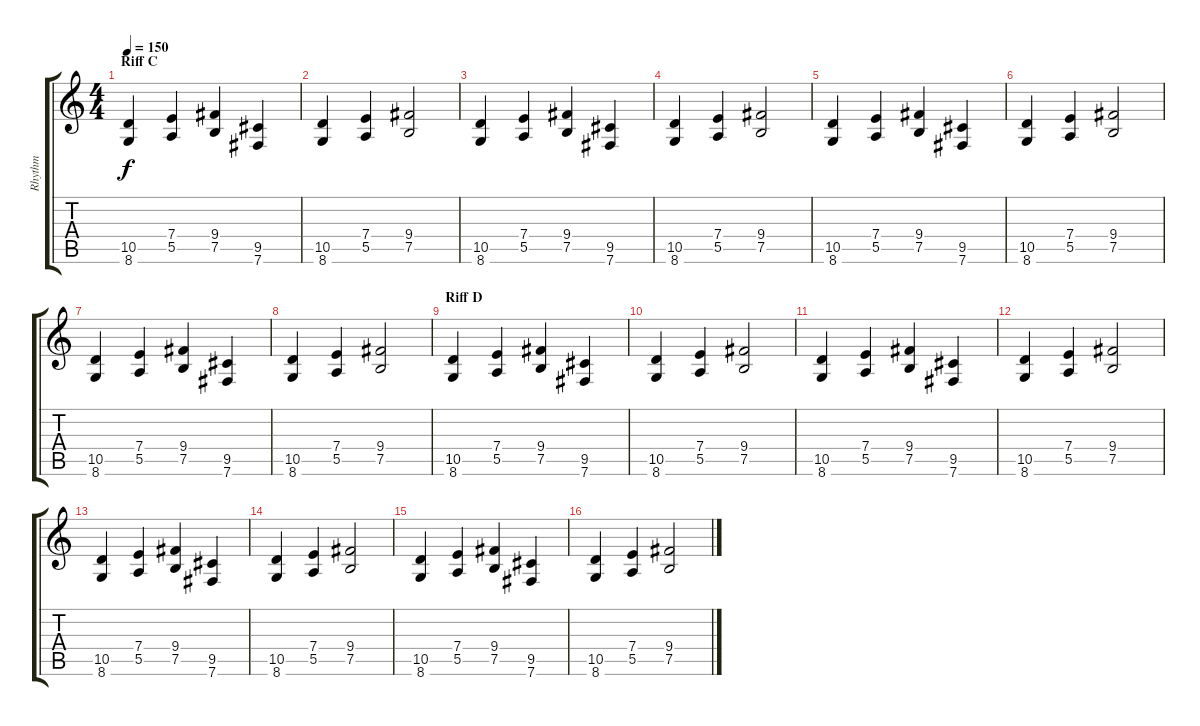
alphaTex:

\track ("Rhythm" "Rhythm") {instrument distortionguitar}
\staff {score tabs}
\tuning (B3 Gb3 D3 A2 E2 B1) {hide}
\ts (4 4)
\section ("" "Riff C")
\tempo 150
\clef g2
\ks c
(10.5 8.6).4{dy f volume 9} (7.4 5.5).4 (9.4 7.5).4 (9.5 7.6).4 |
(10.5 8.6).4 (7.4 5.5).4 (9.4 7.5).2 |
(10.5 8.6).4 (7.4 5.5).4 (9.4 7.5).4 (9.5 7.6).4 |
(10.5 8.6).4 (7.4 5.5).4 (9.4 7.5).2 |
(10.5 8.6).4 (7.4 5.5).4 (9.4 7.5).4 (9.5 7.6).4 |
(10.5 8.6).4 (7.4 5.5).4 (9.4 7.5).2 |
(10.5 8.6).4 (7.4 5.5).4 (9.4 7.5).4 (9.5 7.6).4 |
(10.5 8.6).4 (7.4 5.5).4 (9.4 7.5).2 |
\section ("" "Riff D")
(10.5 8.6).4{volume 9} (7.4 5.5).4 (9.4 7.5).4 (9.5 7.6).4 |
(10.5 8.6).4 (7.4 5.5).4 (9.4 7.5).2 |
(10.5 8.6).4 (7.4 5.5).4 (9.4 7.5).4 (9.5 7.6).4 |
(10.5 8.6).4 (7.4 5.5).4 (9.4 7.5).2 |
(10.5 8.6).4 (7.4 5.5).4 (9.4 7.5).4 (9.5 7.6).4 |
(10.5 8.6).4 (7.4 5.5).4 (9.4 7.5).2 |
(10.5 8.6).4 (7.4 5.5).4 (9.4 7.5).4 (9.5 7.6).4 |
(10.5 8.6).4 (7.4 5.5).4 (9.4 7.5).2
